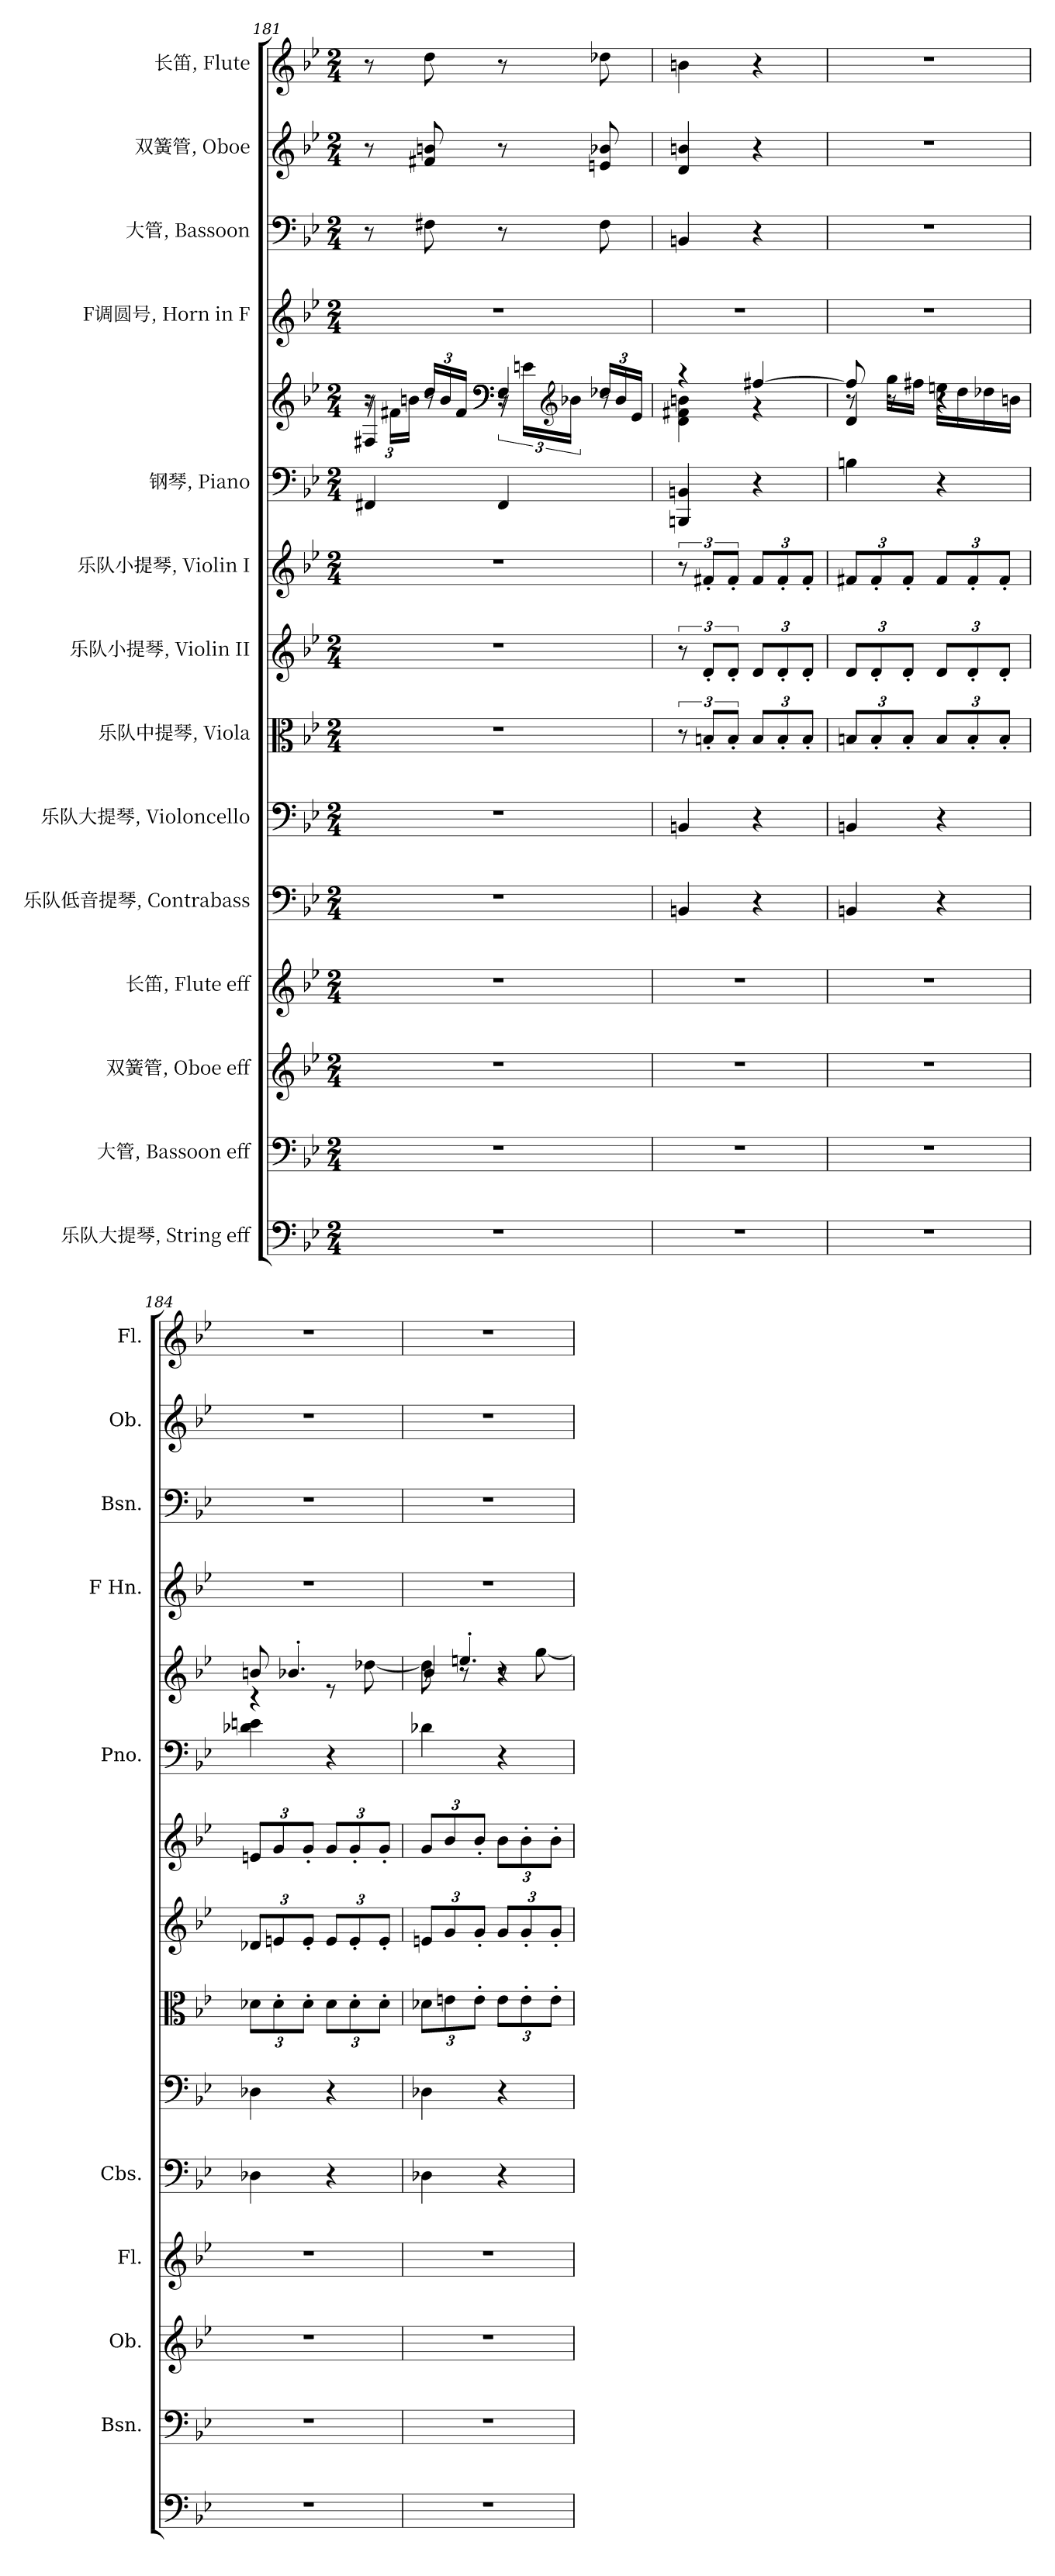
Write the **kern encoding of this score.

**kern	**kern	**kern	**kern	**kern	**kern	**kern	**kern	**kern	**kern	**kern	**kern	**kern	**kern	**kern
*part14	*part13	*part12	*part11	*part10	*part9	*part8	*part7	*part6	*part5	*part5	*part4	*part3	*part2	*part1
*staff15	*staff14	*staff13	*staff12	*staff11	*staff10	*staff9	*staff8	*staff7	*staff6	*staff5	*staff4	*staff3	*staff2	*staff1
*I"乐队大提琴, String eff	*I"大管, Bassoon eff	*I"双簧管, Oboe eff	*I"长笛, Flute eff	*I"乐队低音提琴, Contrabass	*I"乐队大提琴, Violoncello	*I"乐队中提琴, Viola	*I"乐队小提琴, Violin II	*I"乐队小提琴, Violin I	*I"钢琴, Piano	*	*I"F调圆号, Horn in F	*I"大管, Bassoon	*I"双簧管, Oboe	*I"长笛, Flute
*	*I'Bsn.	*I'Ob.	*I'Fl.	*I'Cbs.	*	*	*	*	*I'Pno.	*	*I'F Hn.	*I'Bsn.	*I'Ob.	*I'Fl.
!!LO:PB:g=z
*clefF4	*clefF4	*clefG2	*clefG2	*clefF4	*clefF4	*clefC3	*clefG2	*clefG2	*clefF4	*clefG2	*clefG2	*clefF4	*clefG2	*clefG2
*	*	*	*	*ITrd7c12	*	*	*	*	*	*	*ITrd4c7	*	*	*
*k[b-e-]	*k[b-e-]	*k[b-e-]	*k[b-e-]	*k[b-e-]	*k[b-e-]	*k[b-e-]	*k[b-e-]	*k[b-e-]	*k[b-e-]	*k[b-e-]	*k[b-e-a-]	*k[b-e-]	*k[b-e-]	*k[b-e-]
*M2/4	*M2/4	*M2/4	*M2/4	*M2/4	*M2/4	*M2/4	*M2/4	*M2/4	*M2/4	*M2/4	*M2/4	*M2/4	*M2/4	*M2/4
=181	=181	=181	=181	=181	=181	=181	=181	=181	=181	=181	=181	=181	=181	=181
*	*	*	*	*	*	*	*	*	*	*^	*	*	*	*
*	*	*	*	*	*	*	*	*	*	*	*^	*	*	*	*
2r	2r	2r	2r	2r	2r	2r	2r	2r	4FF#X/	8r	24r	4F#X/	2r	8r	8r	8r
.	.	.	.	.	.	.	.	.	.	.	24f#X\LL	.	.	.	.	.
.	.	.	.	.	.	.	.	.	.	.	24bn\JJ	.	.	.	.	.
*	*	*	*	*	*	*	*	*	*	*Xbrackettup	*	*	*	*	*	*
.	.	.	.	.	.	.	.	.	.	24dd/LL	8r	.	.	8F#X\	8f#X/ 8bn/	8dd\
.	.	.	.	.	.	.	.	.	.	24b/	.	.	.	.	.	.
.	.	.	.	.	.	.	.	.	.	24f#/JJ	.	.	.	.	.	.
*	*	*	*	*	*	*	*	*	*	*clefF4	*	*	*	*	*	*
*	*	*	*	*	*	*	*	*	*	*	*brackettup	*	*	*	*	*
.	.	.	.	.	.	.	.	.	4FF#/	8r	24r	4F#/	.	8r	8r	8r
.	.	.	.	.	.	.	.	.	.	.	24en\LL	.	.	.	.	.
*	*	*	*	*	*	*	*	*	*	*clefG2	*	*	*	*	*	*
.	.	.	.	.	.	.	.	.	.	.	24b-X\JJ	.	.	.	.	.
*	*	*	*	*	*	*	*	*	*	*Xbrackettup	*	*	*	*	*	*
.	.	.	.	.	.	.	.	.	.	24dd-X/LL	8r	.	.	8F#\	8en/ 8b-X/	8dd-X\
.	.	.	.	.	.	.	.	.	.	24b-/	.	.	.	.	.	.
.	.	.	.	.	.	.	.	.	.	24e/JJ	.	.	.	.	.	.
*	*	*	*	*	*	*	*	*	*	*	*v	*v	*	*	*	*
=182	=182	=182	=182	=182	=182	=182	=182	=182	=182	=182	=182	=182	=182	=182	=182
2r	2r	2r	2r	4BBBn/	4BBn/	12r	12r	12r	4BBBn/ 4BBn/	4r	4d\ 4f#X\ 4bn\	2r	4BBn/	4d/ 4bn/	4bn\
.	.	.	.	.	.	12Bn'/L	12d'/L	12f#X'/L	.	.	.	.	.	.	.
.	.	.	.	.	.	12B'/J	12d'/J	12f#'/J	.	.	.	.	.	.	.
*	*	*	*	*	*	*Xbrackettup	*Xbrackettup	*Xbrackettup	*	*	*	*	*	*	*
.	.	.	.	4r	4r	12B/L	12d/L	12f#/L	4r	[4ff#X/	4r	.	4r	4r	4r
.	.	.	.	.	.	12B'/	12d'/	12f#'/	.	.	.	.	.	.	.
.	.	.	.	.	.	12B'/J	12d'/J	12f#'/J	.	.	.	.	.	.	.
=183	=183	=183	=183	=183	=183	=183	=183	=183	=183	=183	=183	=183	=183	=183	=183
*	*	*	*	*	*	*	*	*	*	*	*^	*	*	*	*
2r	2r	2r	2r	4BBBn/	4BBn/	12Bn/L	12d/L	12f#X/L	4Bn\	8ff#/]	8r	4d/	2r	2r	2r	2r
.	.	.	.	.	.	12B'/	12d'/	12f#'/	.	.	.	.	.	.	.	.
.	.	.	.	.	.	.	.	.	.	8r	16gg\LL	.	.	.	.	.
.	.	.	.	.	.	12B'/J	12d'/J	12f#'/J	.	.	.	.	.	.	.	.
.	.	.	.	.	.	.	.	.	.	.	16ff#X\JJ	.	.	.	.	.
.	.	.	.	4r	4r	12B/L	12d/L	12f#/L	4r	4r	16een\LL	4r	.	.	.	.
.	.	.	.	.	.	.	.	.	.	.	16dd\	.	.	.	.	.
.	.	.	.	.	.	12B'/	12d'/	12f#'/	.	.	.	.	.	.	.	.
.	.	.	.	.	.	.	.	.	.	.	16dd-X\	.	.	.	.	.
.	.	.	.	.	.	12B'/J	12d'/J	12f#'/J	.	.	.	.	.	.	.	.
.	.	.	.	.	.	.	.	.	.	.	16bn\JJ	.	.	.	.	.
*	*	*	*	*	*	*	*	*	*	*	*v	*v	*	*	*	*
!!LO:PB:g=z
=184	=184	=184	=184	=184	=184	=184	=184	=184	=184	=184	=184	=184	=184	=184	=184
2r	2r	2r	2r	4DD-X\	4D-X\	12d-X\L	12d-X/L	12en/L	4d-X\ 4en\	8bn/	4r	2r	2r	2r	2r
.	.	.	.	.	.	12d-'\	12en/	12g/	.	.	.	.	.	.	.
.	.	.	.	.	.	.	.	.	.	4.b-X'/	.	.	.	.	.
.	.	.	.	.	.	12d-'\J	12e'/J	12g'/J	.	.	.	.	.	.	.
.	.	.	.	4r	4r	12d-\L	12e/L	12g/L	4r	.	8r	.	.	.	.
.	.	.	.	.	.	12d-'\	12e'/	12g'/	.	.	.	.	.	.	.
.	.	.	.	.	.	.	.	.	.	.	[8dd-X\	.	.	.	.
.	.	.	.	.	.	12d-'\J	12e'/J	12g'/J	.	.	.	.	.	.	.
=185	=185	=185	=185	=185	=185	=185	=185	=185	=185	=185	=185	=185	=185	=185	=185
*	*	*	*	*	*	*	*	*	*	*	*^	*	*	*	*
2r	2r	2r	2r	4DD-X\	4D-X\	12d-X\L	12en/L	12g/L	4d-X\	8r	8dd-\]	4b-/	2r	2r	2r	2r
.	.	.	.	.	.	12en\	12g/	12b-/	.	.	.	.	.	.	.	.
.	.	.	.	.	.	.	.	.	.	4.een'/	8r	.	.	.	.	.
.	.	.	.	.	.	12e'\J	12g'/J	12b-'/J	.	.	.	.	.	.	.	.
.	.	.	.	4r	4r	12e\L	12g/L	12b-\L	4r	.	8r	4r	.	.	.	.
.	.	.	.	.	.	12e'\	12g'/	12b-'\	.	.	.	.	.	.	.	.
.	.	.	.	.	.	.	.	.	.	.	[8gg\	.	.	.	.	.
.	.	.	.	.	.	12e'\J	12g'/J	12b-'\J	.	.	.	.	.	.	.	.
*	*	*	*	*	*	*	*	*	*	*v	*v	*v	*	*	*	*
=	=	=	=	=	=	=	=	=	=	=	=	=	=	=
*-	*-	*-	*-	*-	*-	*-	*-	*-	*-	*-	*-	*-	*-	*-
